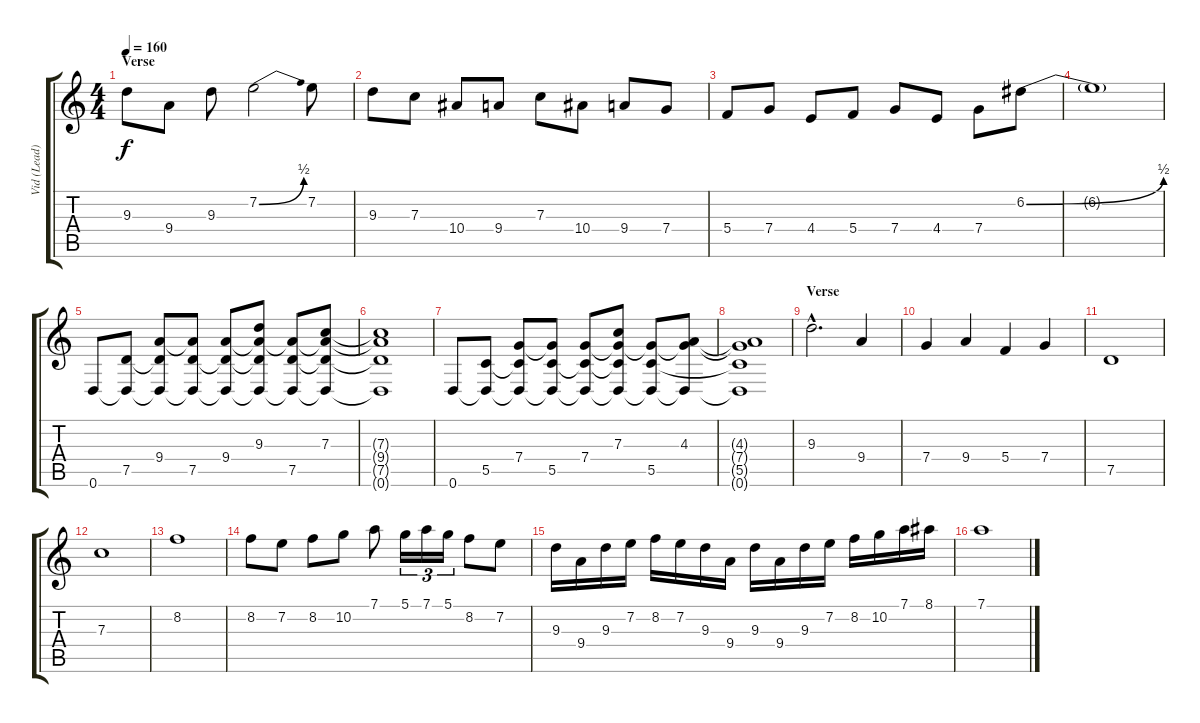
\track ("Vid (Lead)" "Vid (Lead)") {instrument distortionguitar}
\staff {score tabs}
\tuning (D4 A3 F3 C3 G2 D2) {hide}
\ts (4 4)
\section ("" "Verse")
\tempo 160
\clef g2
\ks c
9.3.8{dy f} 9.4.8 9.3.8 7.2{be (bend 0 0 60 2)}.2 7.2.8 |
9.3.8 7.3.8 10.4.8 9.4.8 7.3.8 10.4.8 9.4.8 7.4.8 |
5.4.8 7.4.8 4.4.8 5.4.8 7.4.8 4.4.8 7.4.8 6.2{be (bend 0 0 60 2)}.8 |
6.2{t}.1 |
0.6.8 (7.5 0.6{t}).8 (9.4 7.5{t} 0.6{t}).8 (9.4{t} 7.5 0.6{t}).8 (9.4 7.5{t} 0.6{t}).8 (9.3 9.4{t} 7.5{t} 0.6{t}).8 (9.4{t} 7.5 0.6{t}).8 (7.3 9.4{t} 7.5{t} 0.6{t}).8 |
(7.3{t} 9.4{t} 7.5{t} 0.6{t}).1 |
0.6.8 (5.5 0.6{t}).8 (7.4 5.5{t} 0.6{t}).8 (7.4{t} 5.5 0.6{t}).8 (7.4 5.5{t} 0.6{t}).8 (7.3 7.4{t} 5.5{t} 0.6{t}).8 (7.4{t} 5.5 0.6{t}).8 (4.3 7.4{t} 0.6{t}).8 |
(4.3{t} 7.4{t} 5.5{t} 0.6{t}).1 |
\section ("" "Verse")
9.3{hac}.2{d} 9.4.4 |
7.4.4 9.4.4 5.4.4 7.4.4 |
7.5.1 |
7.3.1 |
8.2.1 |
8.2.8 7.2.8 8.2.8 10.2.8 7.1.8 5.1.16{tu (3 2)} 7.1.16{tu (3 2)} 5.1.16{tu (3 2)} 8.2.8 7.2.8 |
9.3.16 9.4.16 9.3.16 7.2.16 8.2.16 7.2.16 9.3.16 9.4.16 9.3.16 9.4.16 9.3.16 7.2.16 8.2.16 10.2.16 7.1.16 8.1.16 |
7.1.1
